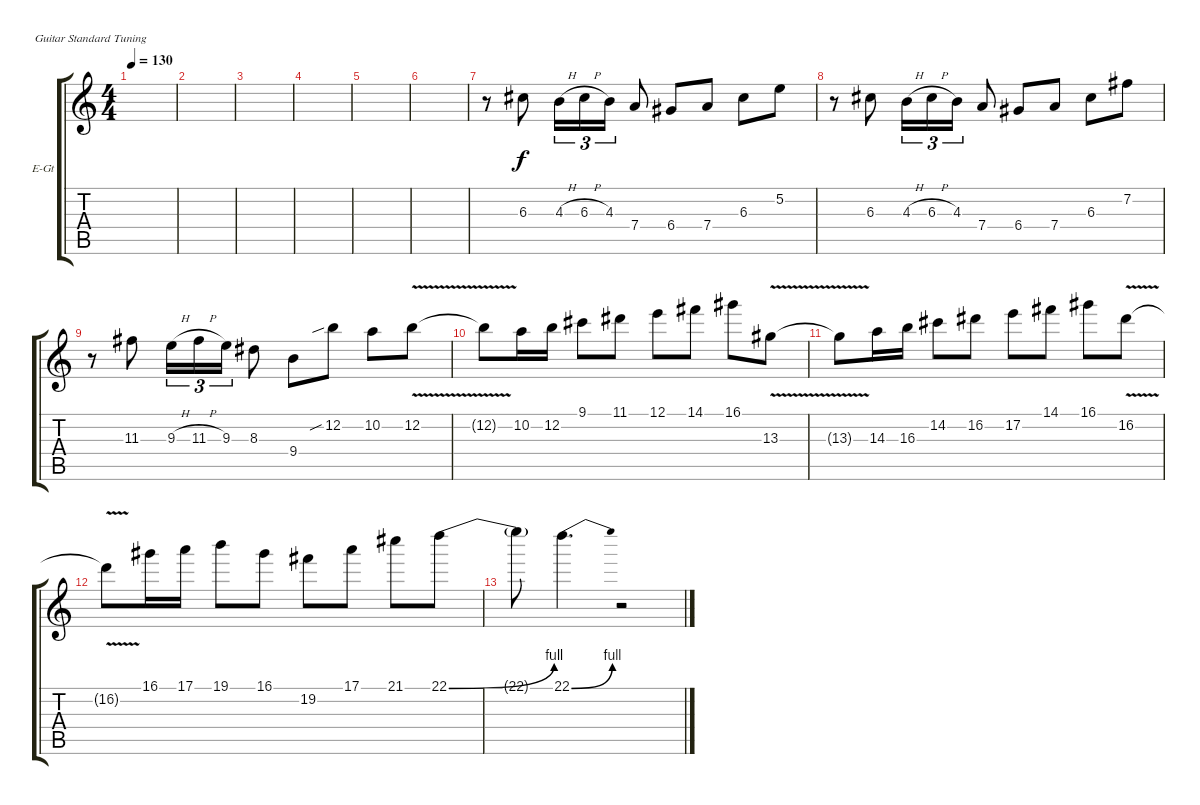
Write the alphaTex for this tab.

\defaultSystemsLayout 4
\bracketExtendMode groupsimilarinstruments
\firstSystemTrackNameOrientation horizontal
\otherSystemsTrackNameOrientation horizontal
\track ("Extra Guitar" "E-Gt") {instrument distortionguitar}
\staff {score tabs}
\tuning (E4 B3 G3 D3 A2 E2)
\ts (4 4)
\tempo 130
\clef g2
\scale
0.333333
\ks c
|
\scale
0.333333 |
\scale
0.333333 |
\scale
0.333333 |
\scale
0.333333 |
\scale
0.333333 |
\scale
0.333333 r.8 6.3.8 4.3{h}.16{tu (3 2)} 6.3{h}.16{tu (3 2)} 4.3.16{tu (3 2)} 7.4.8 6.4.8 7.4.8 6.3.8 5.2.8 |
\scale
0.333333 r.8 6.3.8 4.3{h}.16{tu (3 2)} 6.3{h}.16{tu (3 2)} 4.3.16{tu (3 2)} 7.4.8 6.4.8 7.4.8 6.3.8 7.2.8 |
\scale
0.333333 r.8 11.3.8 9.3{h}.16{tu (3 2)} 11.3{h}.16{tu (3 2)} 9.3.16{tu (3 2)} 8.3.8 9.4.8 12.2{sib}.8 10.2.8 12.2{v}.8 |
\scale
0.333333 12.2{v t}.8 10.2.16 12.2.16 9.1.8 11.1.8 12.1.8 14.1.8 16.1.8 13.3{v}.8 |
\scale
0.333333 13.3{v t}.8 14.3.16 16.3.16 14.2.8 16.2.8 17.2.8 14.1.8 16.1.8 16.2{v}.8 |
\scale
0.333333 16.2{v t}.8 16.1.16 17.1.16 19.1.8 16.1.8 19.2.8 17.1.8 21.1.8 22.1{be (bend 0 0 30 4)}.8 |
\scale
0.333333 22.1{t}.8 22.1{be (bend 0 0 15 4)}.4{d} r.2 |
\scale
0.333333 |
\scale
0.333333
